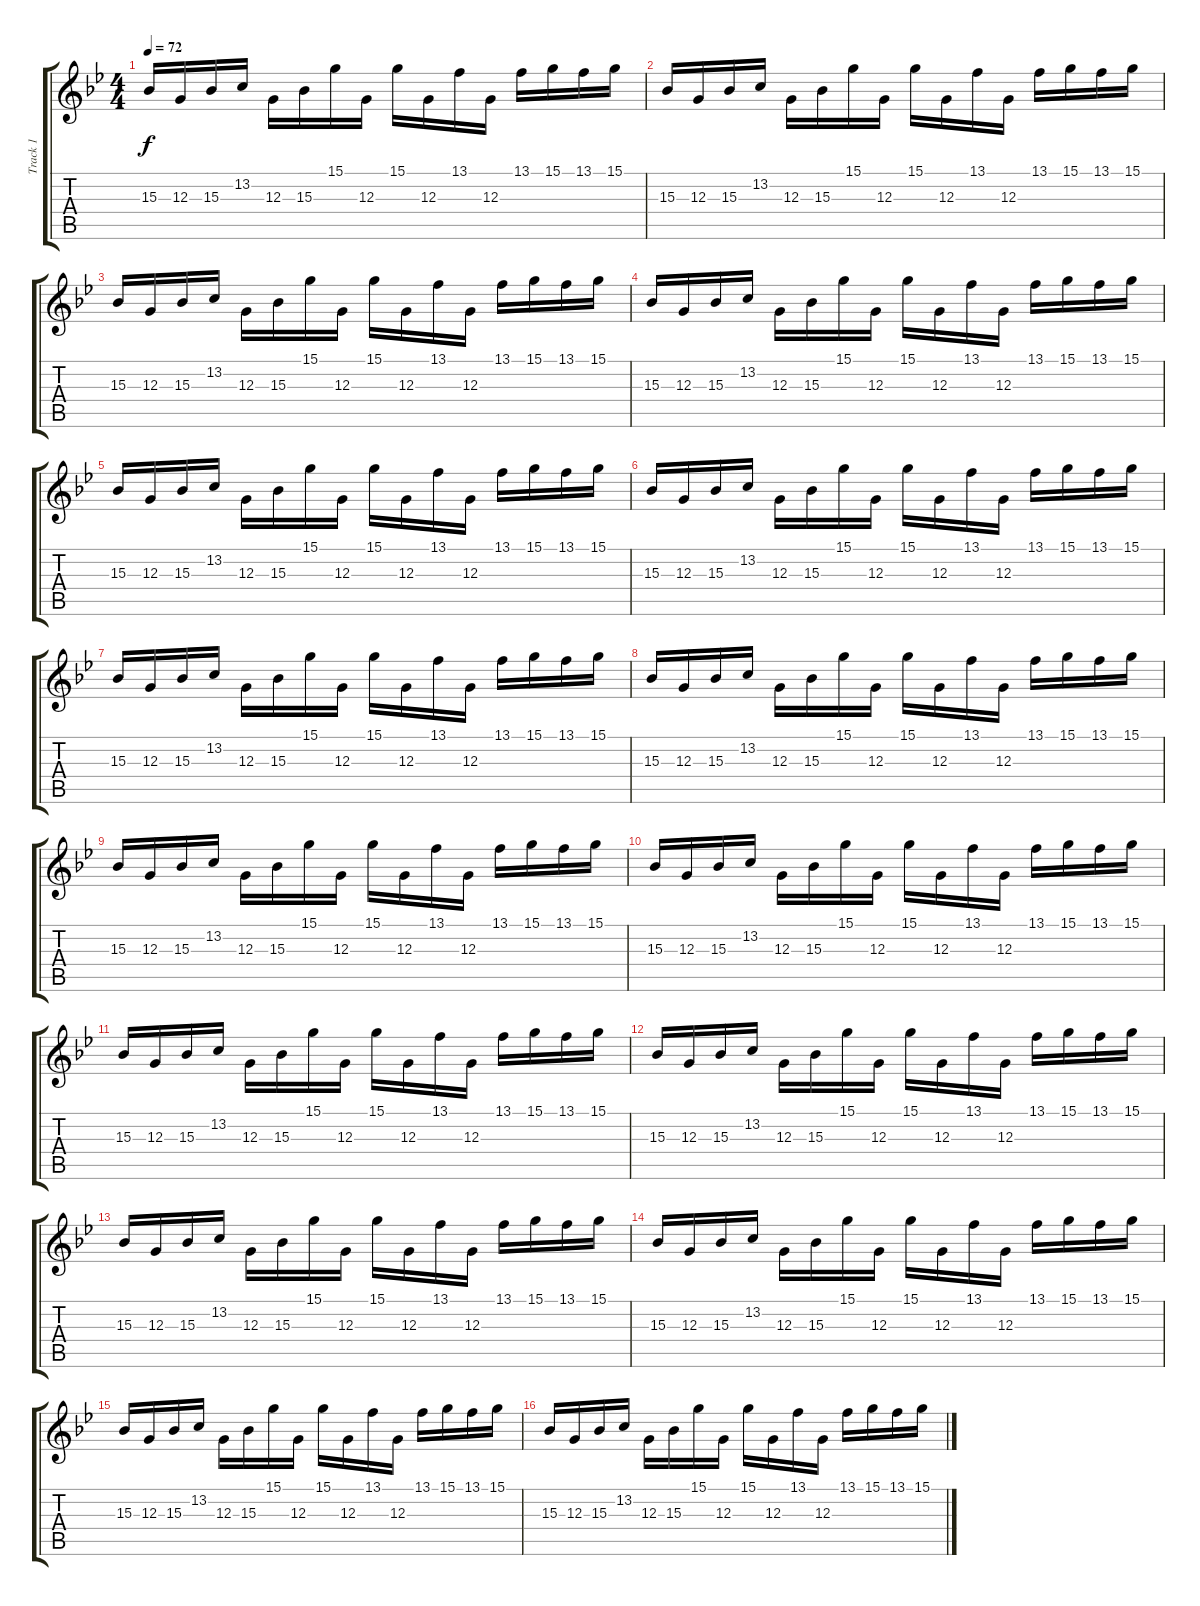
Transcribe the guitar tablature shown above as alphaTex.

\track ("Track 1" "Track 1") {instrument marimba}
\staff {score tabs}
\tuning (E4 B3 G3 D3 A2 E2) {hide}
\ts (4 4)
\tempo 72
\clef g2
\ks bb
15.3.16{dy f} 12.3.16 15.3.16 13.2.16 12.3.16 15.3.16 15.1.16 12.3.16 15.1.16 12.3.16 13.1.16 12.3.16 13.1.16 15.1.16 13.1.16 15.1.16 |
15.3.16 12.3.16 15.3.16 13.2.16 12.3.16 15.3.16 15.1.16 12.3.16 15.1.16 12.3.16 13.1.16 12.3.16 13.1.16 15.1.16 13.1.16 15.1.16 |
15.3.16 12.3.16 15.3.16 13.2.16 12.3.16 15.3.16 15.1.16 12.3.16 15.1.16 12.3.16 13.1.16 12.3.16 13.1.16 15.1.16 13.1.16 15.1.16 |
15.3.16 12.3.16 15.3.16 13.2.16 12.3.16 15.3.16 15.1.16 12.3.16 15.1.16 12.3.16 13.1.16 12.3.16 13.1.16 15.1.16 13.1.16 15.1.16 |
15.3.16 12.3.16 15.3.16 13.2.16 12.3.16 15.3.16 15.1.16 12.3.16 15.1.16 12.3.16 13.1.16 12.3.16 13.1.16 15.1.16 13.1.16 15.1.16 |
15.3.16 12.3.16 15.3.16 13.2.16 12.3.16 15.3.16 15.1.16 12.3.16 15.1.16 12.3.16 13.1.16 12.3.16 13.1.16 15.1.16 13.1.16 15.1.16 |
15.3.16 12.3.16 15.3.16 13.2.16 12.3.16 15.3.16 15.1.16 12.3.16 15.1.16 12.3.16 13.1.16 12.3.16 13.1.16 15.1.16 13.1.16 15.1.16 |
15.3.16 12.3.16 15.3.16 13.2.16 12.3.16 15.3.16 15.1.16 12.3.16 15.1.16 12.3.16 13.1.16 12.3.16 13.1.16 15.1.16 13.1.16 15.1.16 |
15.3.16 12.3.16 15.3.16 13.2.16 12.3.16 15.3.16 15.1.16 12.3.16 15.1.16 12.3.16 13.1.16 12.3.16 13.1.16 15.1.16 13.1.16 15.1.16 |
15.3.16 12.3.16 15.3.16 13.2.16 12.3.16 15.3.16 15.1.16 12.3.16 15.1.16 12.3.16 13.1.16 12.3.16 13.1.16 15.1.16 13.1.16 15.1.16 |
15.3.16 12.3.16 15.3.16 13.2.16 12.3.16 15.3.16 15.1.16 12.3.16 15.1.16 12.3.16 13.1.16 12.3.16 13.1.16 15.1.16 13.1.16 15.1.16 |
15.3.16 12.3.16 15.3.16 13.2.16 12.3.16 15.3.16 15.1.16 12.3.16 15.1.16 12.3.16 13.1.16 12.3.16 13.1.16 15.1.16 13.1.16 15.1.16 |
15.3.16 12.3.16 15.3.16 13.2.16 12.3.16 15.3.16 15.1.16 12.3.16 15.1.16 12.3.16 13.1.16 12.3.16 13.1.16 15.1.16 13.1.16 15.1.16 |
15.3.16 12.3.16 15.3.16 13.2.16 12.3.16 15.3.16 15.1.16 12.3.16 15.1.16 12.3.16 13.1.16 12.3.16 13.1.16 15.1.16 13.1.16 15.1.16 |
15.3.16 12.3.16 15.3.16 13.2.16 12.3.16 15.3.16 15.1.16 12.3.16 15.1.16 12.3.16 13.1.16 12.3.16 13.1.16 15.1.16 13.1.16 15.1.16 |
15.3.16 12.3.16 15.3.16 13.2.16 12.3.16 15.3.16 15.1.16 12.3.16 15.1.16 12.3.16 13.1.16 12.3.16 13.1.16 15.1.16 13.1.16 15.1.16
